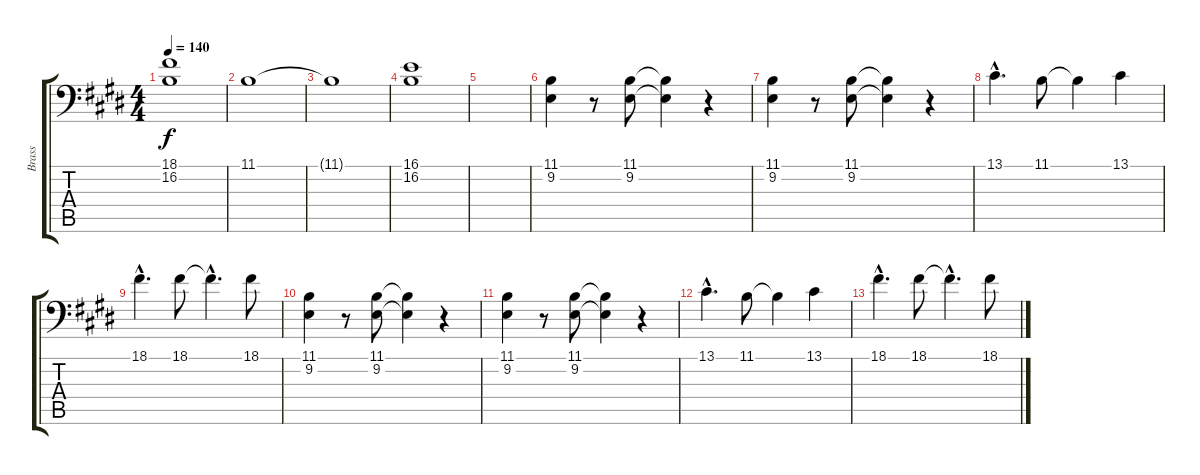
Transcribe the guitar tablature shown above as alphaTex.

\track ("Brass" "Brass") {instrument brasssection}
\staff {score tabs}
\tuning (C3 G2 D2 A1 E1 B0) {hide}
\ts (4 4)
\tempo 140
\clef f4
\ks e
(18.1 16.2).1{dy f} |
11.1.1 |
11.1{t}.1 |
(16.1 16.2).1 |
|
(11.1 9.2).4 r.8 (11.1 9.2).8 (11.1{t} 9.2{t}).4 r.4 |
(11.1 9.2).4 r.8 (11.1 9.2).8 (11.1{t} 9.2{t}).4 r.4 |
13.1{hac}.4{d} 11.1.8 11.1{t}.4 13.1.4 |
18.1{hac}.4{d} 18.1.8 18.1{hac t}.4{d} 18.1.8 |
(11.1 9.2).4 r.8 (11.1 9.2).8 (11.1{t} 9.2{t}).4 r.4 |
(11.1 9.2).4 r.8 (11.1 9.2).8 (11.1{t} 9.2{t}).4 r.4 |
13.1{hac}.4{d} 11.1.8 11.1{t}.4 13.1.4 |
18.1{hac}.4{d} 18.1.8 18.1{hac t}.4{d} 18.1.8
